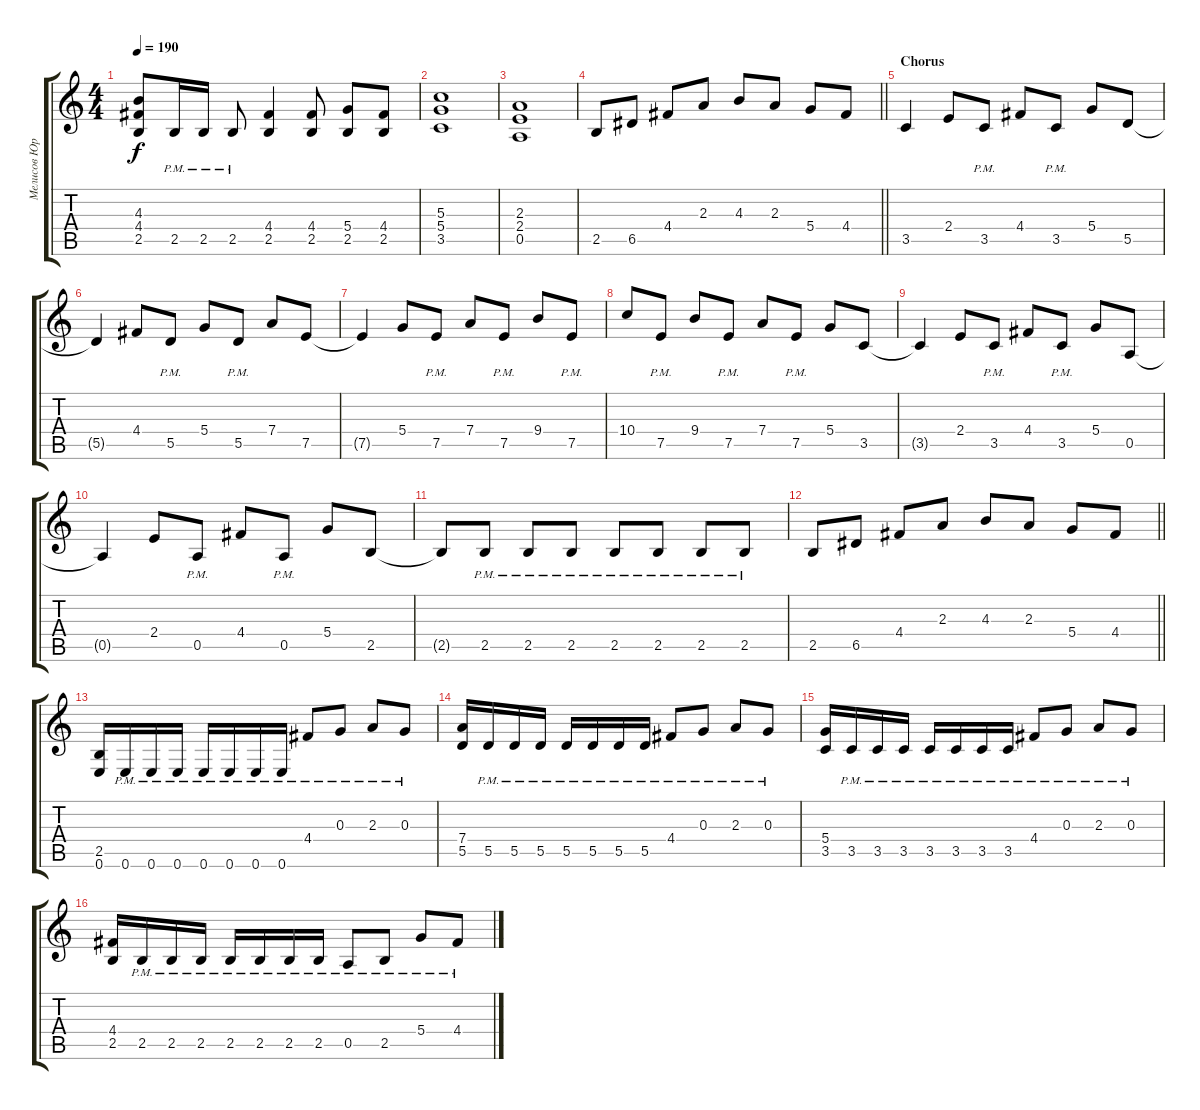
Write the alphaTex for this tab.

\track ("Мелисов Юрий" "Мелисов Юр") {instrument distortionguitar}
\staff {score tabs}
\tuning (E4 B3 G3 D3 A2 E2) {hide}
\ts (4 4)
\tempo 190
\clef g2
\ks c
(4.3 4.4 2.5).8{dy f} 2.5{pm}.16 2.5{pm}.16 2.5{pm}.8 (4.4 2.5).4 (4.4 2.5).8 (5.4 2.5).8 (4.4 2.5).8 |
(5.3 5.4 3.5).1 |
(2.3 2.4 0.5).1 |
\barLineRight lightlight
2.5.8 6.5.8 4.4.8 2.3.8 4.3.8 2.3.8 5.4.8 4.4.8 |
\section ("" "Chorus")
3.5.4 2.4.8 3.5{pm}.8 4.4.8 3.5{pm}.8 5.4.8 5.5.8 |
5.5{t}.4 4.4.8 5.5{pm}.8 5.4.8 5.5{pm}.8 7.4.8 7.5.8 |
7.5{t}.4 5.4.8 7.5{pm}.8 7.4.8 7.5{pm}.8 9.4.8 7.5{pm}.8 |
10.4.8 7.5{pm}.8 9.4.8 7.5{pm}.8 7.4.8 7.5{pm}.8 5.4.8 3.5.8 |
3.5{t}.4 2.4.8 3.5{pm}.8 4.4.8 3.5{pm}.8 5.4.8 0.5.8 |
0.5{t}.4 2.4.8 0.5{pm}.8 4.4.8 0.5{pm}.8 5.4.8 2.5.8 |
2.5{t}.8 2.5{pm}.8 2.5{pm}.8 2.5{pm}.8 2.5{pm}.8 2.5{pm}.8 2.5{pm}.8 2.5{pm}.8 |
\barLineRight lightlight
2.5.8 6.5.8 4.4.8 2.3.8 4.3.8 2.3.8 5.4.8 4.4.8 |
(2.5 0.6).16 0.6{pm}.16 0.6{pm}.16 0.6{pm}.16 0.6{pm}.16 0.6{pm}.16 0.6{pm}.16 0.6{pm}.16 4.4{pm}.8 0.3{pm}.8 2.3{pm}.8 0.3{pm}.8 |
(7.4 5.5).16 5.5{pm}.16 5.5{pm}.16 5.5{pm}.16 5.5{pm}.16 5.5{pm}.16 5.5{pm}.16 5.5{pm}.16 4.4{pm}.8 0.3{pm}.8 2.3{pm}.8 0.3{pm}.8 |
(5.4 3.5).16 3.5{pm}.16 3.5{pm}.16 3.5{pm}.16 3.5{pm}.16 3.5{pm}.16 3.5{pm}.16 3.5{pm}.16 4.4{pm}.8 0.3{pm}.8 2.3{pm}.8 0.3{pm}.8 |
(4.4 2.5).16 2.5{pm}.16 2.5{pm}.16 2.5{pm}.16 2.5{pm}.16 2.5{pm}.16 2.5{pm}.16 2.5{pm}.16 0.5{pm}.8 2.5{pm}.8 5.4{pm}.8 4.4{pm}.8
